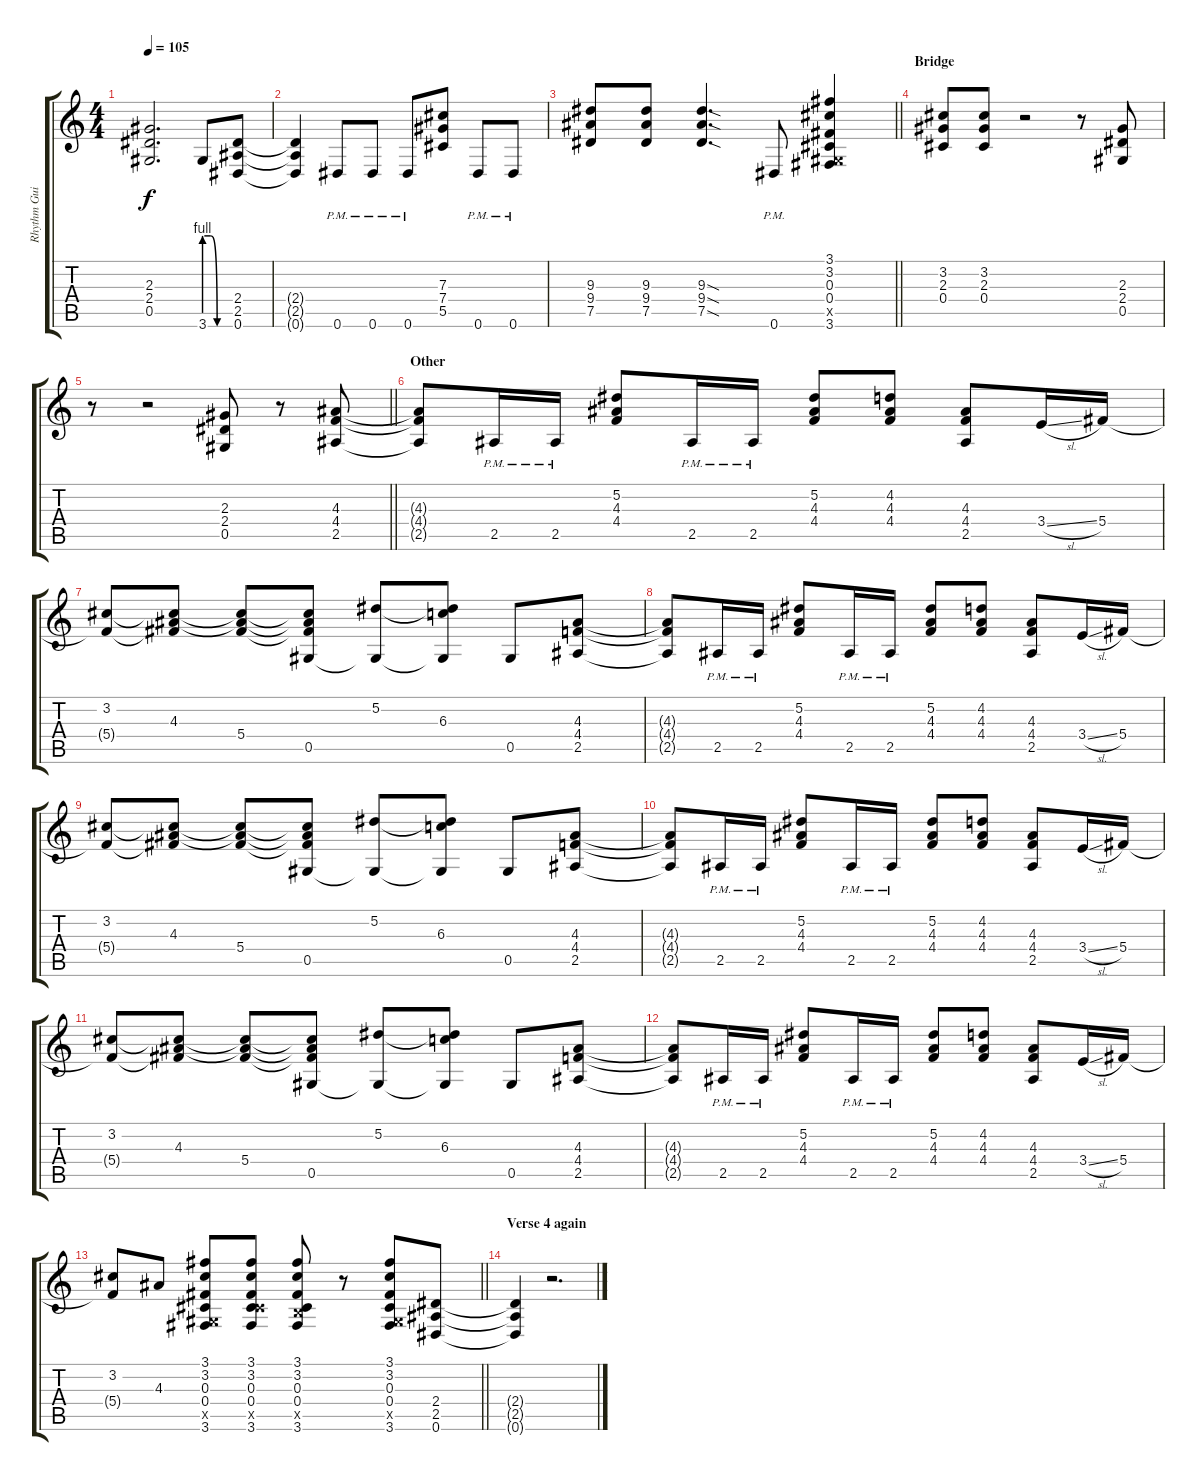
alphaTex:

\track ("Rhythm Guitar" "Rhythm Gui") {instrument distortionguitar}
\staff {score tabs}
\tuning (Eb4 Bb3 Gb3 Db3 Ab2 Eb2) {hide}
\ts (4 4)
\tempo 105
\clef g2
\ks c
(2.3{t} 2.4{t} 0.5{t}).2{d dy f} 3.6{be (custom 0 4 15 4 30 0 60 0)}.8 (2.4 2.5 0.6).8 |
(2.4{t} 2.5{t} 0.6{t}).4 0.6{pm}.8 0.6{pm}.8 0.6{pm}.8 (7.3 7.4 5.5).8 0.6{pm}.8 0.6{pm}.8 |
\barLineRight lightlight
(9.3 9.4 7.5).8 (9.3 9.4 7.5).8 (9.3{sod} 9.4{sod} 7.5{sod}).4{d} 0.6{pm}.8 (3.1 3.2 0.3 0.4 0.5{x} 3.6).4 |
\section ("" "Bridge")
(3.2 2.3 0.4).8 (3.2 2.3 0.4).8 r.2 r.8 (2.3 2.4 0.5).8 |
\barLineRight lightlight
r.8 r.2 (2.3 2.4 0.5).8 r.8 (4.3 4.4 2.5).8 |
\section ("" "Other")
(4.3{t} 4.4{t} 2.5{t}).8 2.5{pm}.16 2.5{pm}.16 (5.2 4.3 4.4).8 2.5{pm}.16 2.5{pm}.16 (5.2 4.3 4.4).8 (4.2 4.3 4.4).8 (4.3 4.4 2.5).8 3.4{sl}.16 5.4.16 |
(3.2 5.4{t}).8 (3.2{t} 4.3 5.4{t}).8 (3.2{t} 4.3{t} 5.4).8 (3.2{t} 4.3{t} 5.4{t} 0.5).8 (5.2 0.5{t}).8 (5.2{t} 6.3 0.5{t}).8 0.5.8 (4.3 4.4 2.5).8 |
(4.3{t} 4.4{t} 2.5{t}).8 2.5{pm}.16 2.5{pm}.16 (5.2 4.3 4.4).8 2.5{pm}.16 2.5{pm}.16 (5.2 4.3 4.4).8 (4.2 4.3 4.4).8 (4.3 4.4 2.5).8 3.4{sl}.16 5.4.16 |
(3.2 5.4{t}).8 (3.2{t} 4.3 5.4{t}).8 (3.2{t} 4.3{t} 5.4).8 (3.2{t} 4.3{t} 5.4{t} 0.5).8 (5.2 0.5{t}).8 (5.2{t} 6.3 0.5{t}).8 0.5.8 (4.3 4.4 2.5).8 |
(4.3{t} 4.4{t} 2.5{t}).8 2.5{pm}.16 2.5{pm}.16 (5.2 4.3 4.4).8 2.5{pm}.16 2.5{pm}.16 (5.2 4.3 4.4).8 (4.2 4.3 4.4).8 (4.3 4.4 2.5).8 3.4{sl}.16 5.4.16 |
(3.2 5.4{t}).8 (3.2{t} 4.3 5.4{t}).8 (3.2{t} 4.3{t} 5.4).8 (3.2{t} 4.3{t} 5.4{t} 0.5).8 (5.2 0.5{t}).8 (5.2{t} 6.3 0.5{t}).8 0.5.8 (4.3 4.4 2.5).8 |
(4.3{t} 4.4{t} 2.5{t}).8 2.5{pm}.16 2.5{pm}.16 (5.2 4.3 4.4).8 2.5{pm}.16 2.5{pm}.16 (5.2 4.3 4.4).8 (4.2 4.3 4.4).8 (4.3 4.4 2.5).8 3.4{sl}.16 5.4.16 |
\barLineRight lightlight
(3.2 5.4{t}).8 4.3.8 (3.1 3.2 0.3 0.4 0.5{x} 3.6).8 (3.1 3.2 0.3 0.4 5.5{x} 3.6).8 (3.1 3.2 0.3 0.4 3.5{x} 3.6).8 r.8 (3.1 3.2 0.3 0.4 0.5{x} 3.6).8 (2.4 2.5 0.6).8 |
\section ("" "Verse 4 again")
(2.4{t} 2.5{t} 0.6{t}).4 r.2{d}
